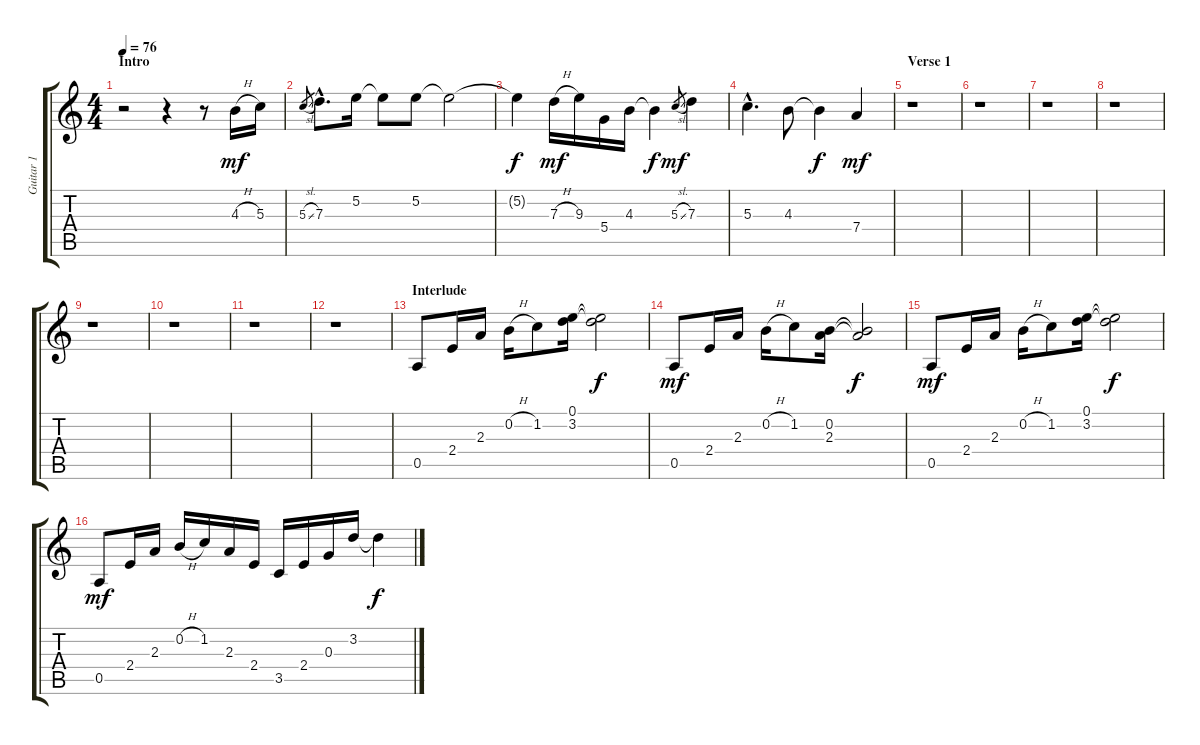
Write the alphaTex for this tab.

\track ("Guitar 1" "Guitar 1") {instrument electricguitarjazz}
\staff {score tabs}
\tuning (E4 B3 G3 D3 A2 E2) {hide}
\ts (4 4)
\section ("" "Intro")
\tempo 76
\clef g2
\ks c
r.2{dy mf instrument electricguitarjazz} r.4 r.8 4.3{h}.16 5.3.16 |
5.3{sl}.8{gr} 7.3{hac}.8{d} 5.2.16 5.2{t}.8 5.2.8 5.2{t}.2 |
5.2{t}.4{dy f} 7.3{h}.16{dy mf} 9.3.16 5.4.16 4.3.16 4.3{t}.4{dy f} 5.3{sl}.8{gr dy mf} 7.3.4 |
5.3{hac}.4{d} 4.3.8 4.3{t}.4{dy f} 7.4.4{dy mf} |
\section ("" "Verse 1")
r.1 |
r.1 |
r.1 |
r.1 |
r.1 |
r.1 |
r.1 |
r.1 |
\section ("" "Interlude")
0.5.8{balance 8 instrument acousticguitarsteel} 2.4.16 2.3.16 0.2{h}.16 1.2.8 (0.1 3.2).16 (0.1{t} 3.2{t}).2{dy f} |
0.5.8{dy mf} 2.4.16 2.3.16 0.2{h}.16 1.2.8 (0.2 2.3).16 (0.2{t} 2.3{t}).2{dy f} |
0.5.8{dy mf} 2.4.16 2.3.16 0.2{h}.16 1.2.8 (0.1 3.2).16 (0.1{t} 3.2{t}).2{dy f} |
0.5.8{dy mf} 2.4.16 2.3.16 0.2{h}.16 1.2.16 2.3.16 2.4.16 3.5.16 2.4.16 0.3.16 3.2.16 3.2{t}.4{dy f}
